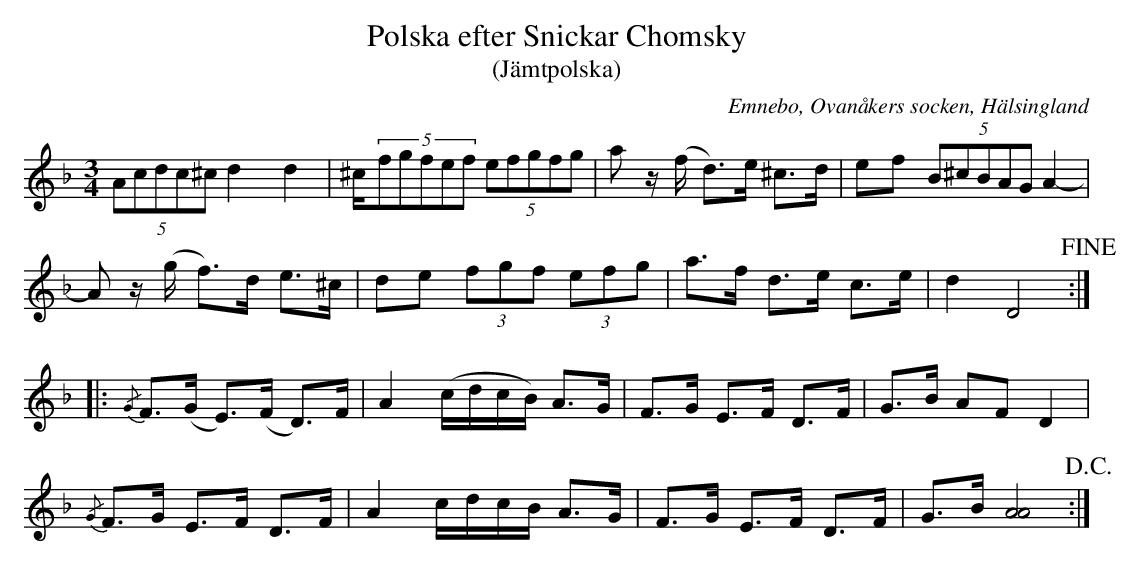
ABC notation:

X:1
T: Polska efter Snickar Chomsky
T: (Jämtpolska)
O: Emnebo, Ovanåkers socken, Hälsingland
M: 3/4
L: 1/16
K: Dm
(5:2A2c2d2c2^c2 d4 d4 | ^c_ (5:2f2g2f2e2f2 (5:2e2f2g2f2g2 | a2 z(f d2)>e2 ^c2>d2 | e2f2 (5:2B2^c2B2A2G2 A4- |
A2 z(g f2)>d2     e2>^c2 | d2e2 (3f2g2f2 (3e2f2g2 | a2>f2 d2>e2 c2>e2 | d4   D8 !fine! ::
{/G}F2>(G2 E2>)(F2 D2>)F2 | A4 (cdcB) A2>G2 | F2>G2 E2>F2 D2>F2 | G2>B2 A2F2  D4      |
{/G}F2>G2  E2>F2   D2>F2  | A4  cdcB  A2>G2 | F2>G2 E2>F2 D2>F2 | G2>B2 [AA]8 !D.C.! :|
